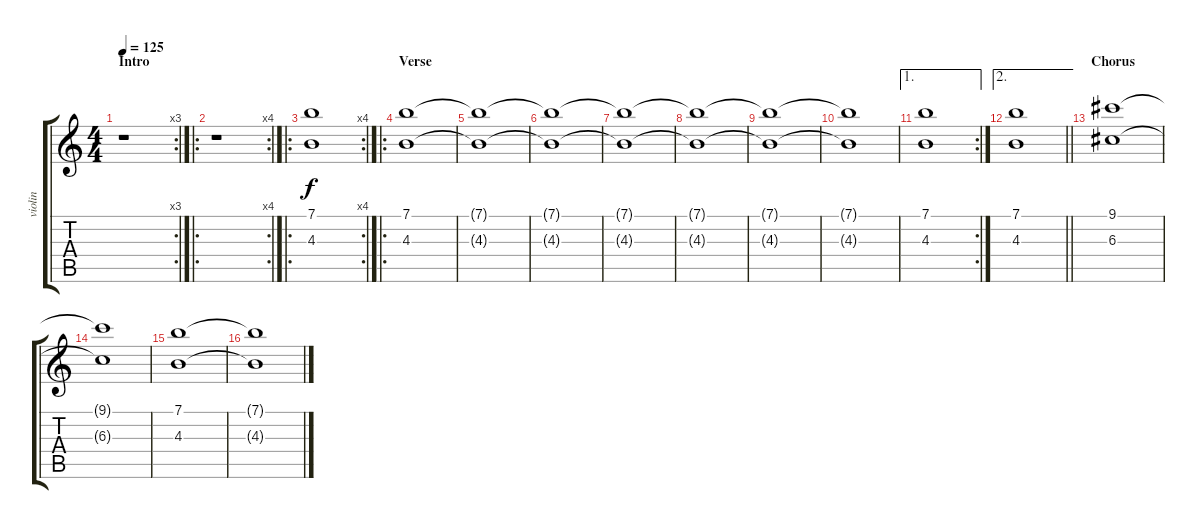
\track ("violin" "violin") {instrument tremolostrings}
\staff {score tabs}
\tuning (E5 B4 G4 D4 A3 E3) {hide}
\rc 3
\ts (4 4)
\section ("" "Intro")
\tempo 125
\clef g2
\ks c
r.1{dy f instrument tremolostrings} |
\ro
\rc 4
r.1 |
\ro
\rc 4
(7.1 4.3).1 |
\ro
\section ("" "Verse")
(7.1 4.3).1 |
(7.1{t} 4.3{t}).1 |
(7.1{t} 4.3{t}).1 |
(7.1{t} 4.3{t}).1 |
(7.1{t} 4.3{t}).1 |
(7.1{t} 4.3{t}).1 |
(7.1{t} 4.3{t}).1 |
\ae 1
\rc 2
(7.1 4.3).1 |
\ae 2
\barLineRight lightlight
(7.1 4.3).1 |
\section ("" "Chorus")
(9.1 6.3).1 |
(9.1{t} 6.3{t}).1 |
(7.1 4.3).1 |
(7.1{t} 4.3{t}).1
